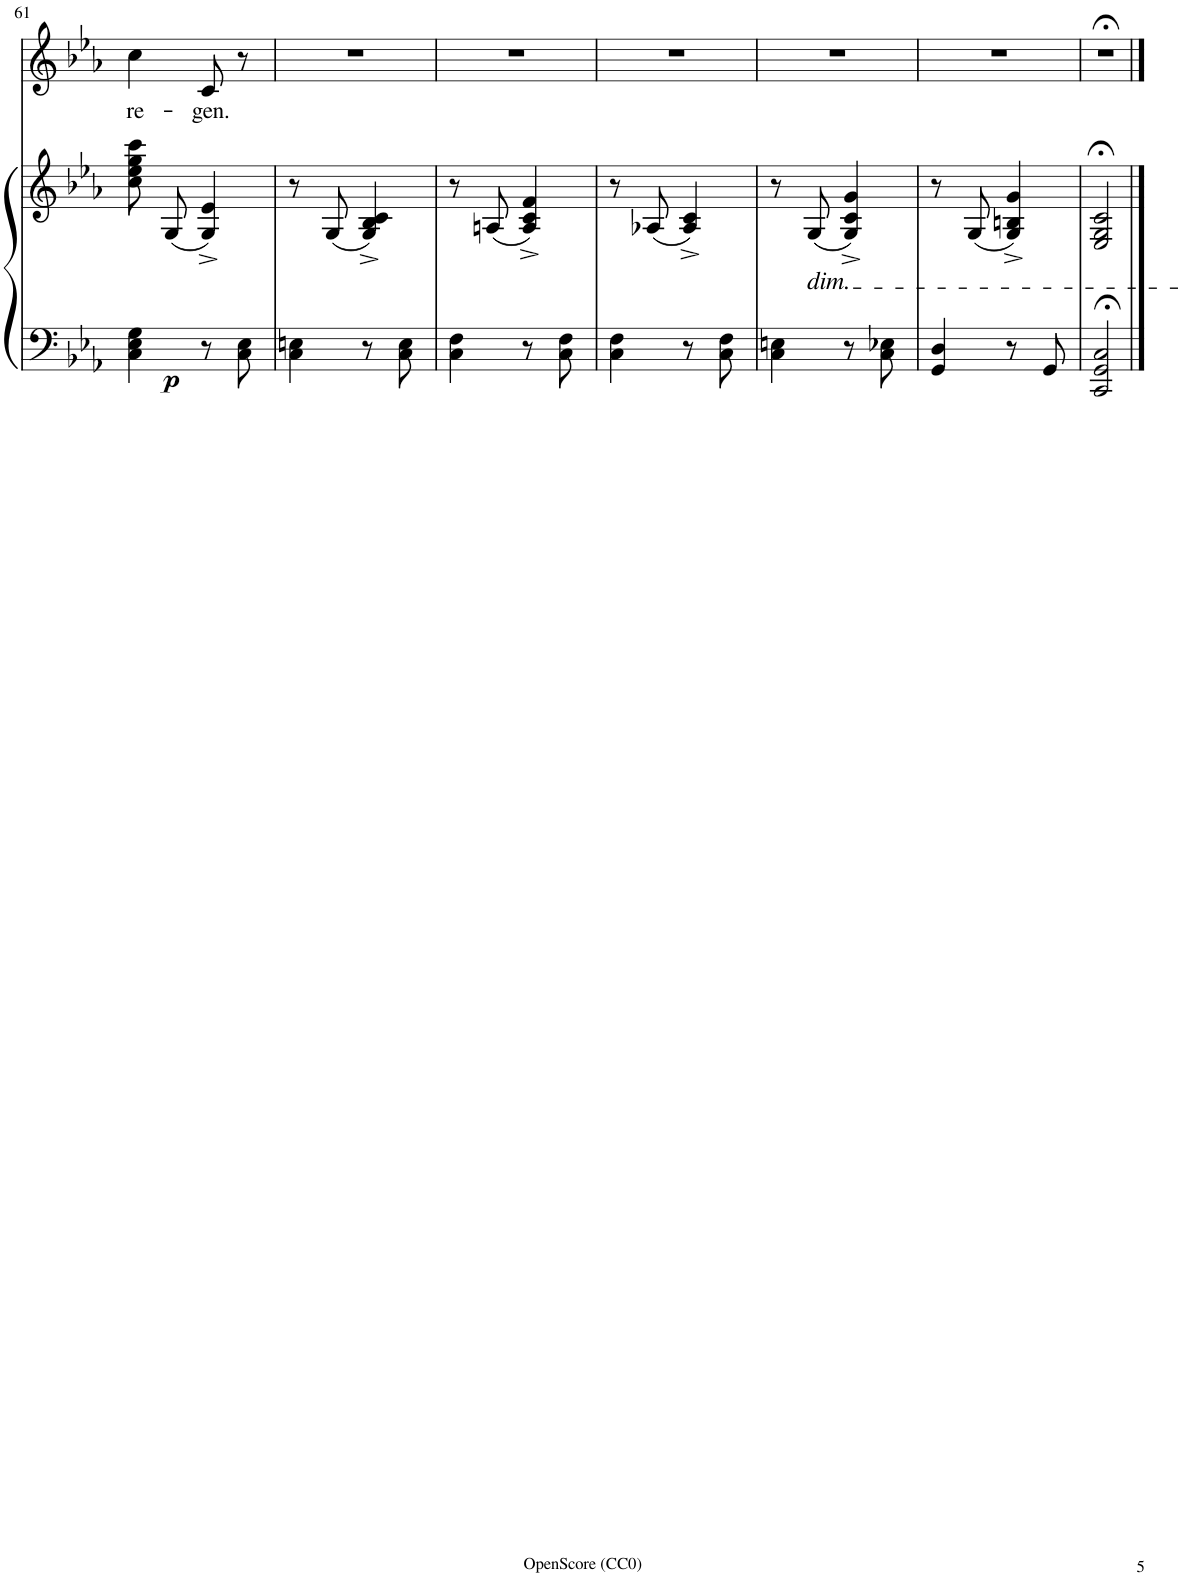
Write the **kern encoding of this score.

**kern	**kern	**dynam	**kern	**text
*part2	*part2	*part2	*part1	*part1
*staff3	*staff2	*staff2/3	*staff1	*staff1
*I"Pianoforte	*	*	*I"Singstimme Voice	*
*I'Pno	*	*	*	*
!!LO:PB:g=z
*clefF4	*clefG2	*	*clefG2	*
*k[b-e-a-]	*k[b-e-a-]	*	*k[b-e-a-]	*
*M2/4	*M2/4	*	*M2/4	*
=61	=61	=61	=61	=61
!	!	!	!	!LO:LY:b
4C\ 4E-\ 4G\	8cc/ 8ee-/ 8gg/ 8ccc/L	.	4cc\	re-
.	(8G/J	.	.	.
!	!	!LO:DY:b=2	!	!LO:LY:b
8r	4G/^ 4e-/^)	p	8c/	-gen.
8C\ 8E-\	.	.	8r	.
=62	=62	=62	=62	=62
4C\ 4En\	8r	.	2r	.
.	(8G/	.	.	.
8r	4G/^ 4B-/^ 4c/^)	.	.	.
8C\ 8E\	.	.	.	.
=63	=63	=63	=63	=63
4C\ 4F\	8r	.	2r	.
.	(8An/	.	.	.
8r	4A/^ 4c/^ 4f/^)	.	.	.
8C\ 8F\	.	.	.	.
=64	=64	=64	=64	=64
4C\ 4F\	8r	.	2r	.
.	(8A-X/	.	.	.
8r	4A-/^ 4c/^)	.	.	.
8C\ 8F\	.	.	.	.
=65	=65	=65	=65	=65
4C\ 4En\	8r	.	2r	.
!	!LO:TX:b:i:t=dim.	!	!	!
.	(8G/	.	.	.
8r	4G/^ 4c/^ 4g/^)	.	.	.
8C\ 8E-X\	.	.	.	.
=66	=66	=66	=66	=66
4GG/ 4D/	8r	.	2r	.
.	(8G/	.	.	.
8r	4G/^ 4Bn/^ 4g/^)	.	.	.
8GG/	.	.	.	.
=67	=67	=67	=67	=67
2CC/;< 2GG/;< 2C/;<	2E-/;< 2G/;< 2c/;<	.	2r;<	.
==	==	==	==	==
*-	*-	*-	*-	*-
